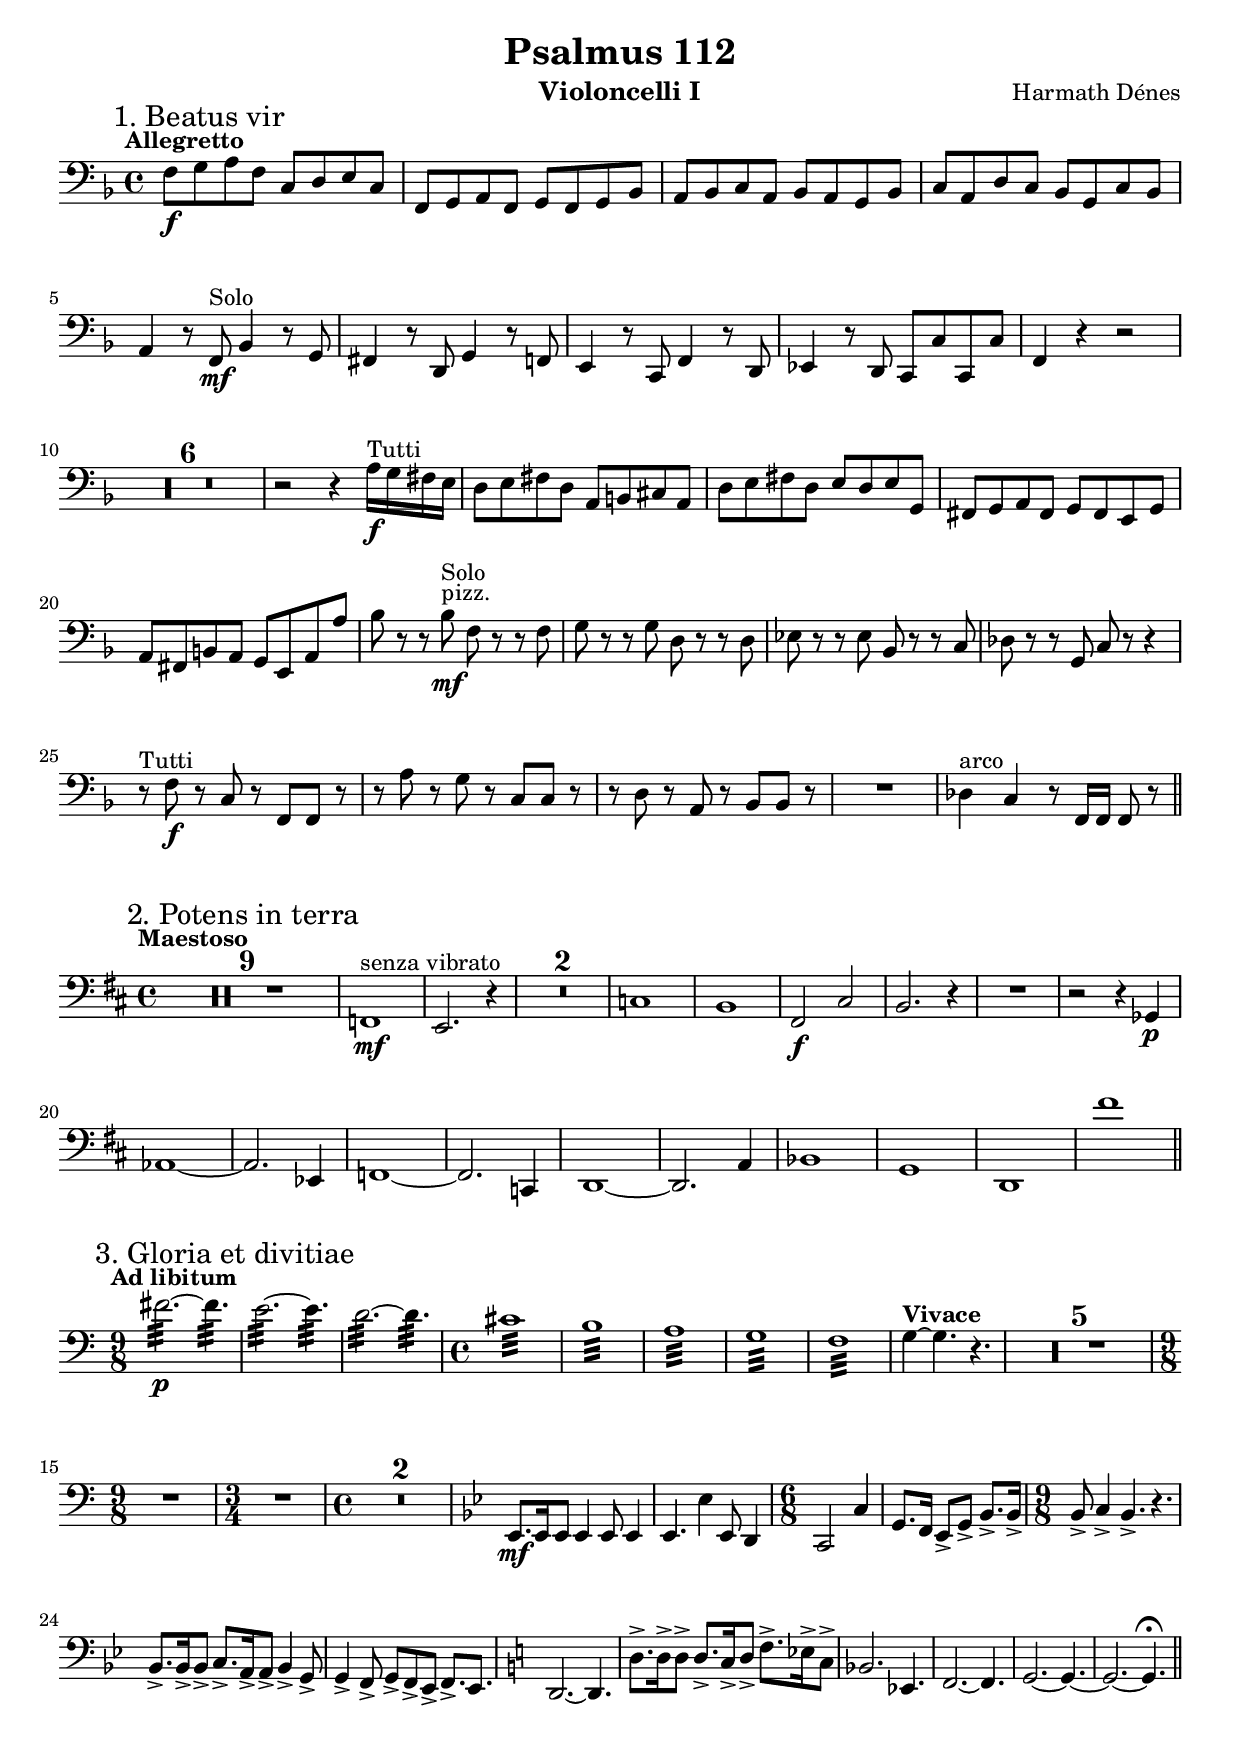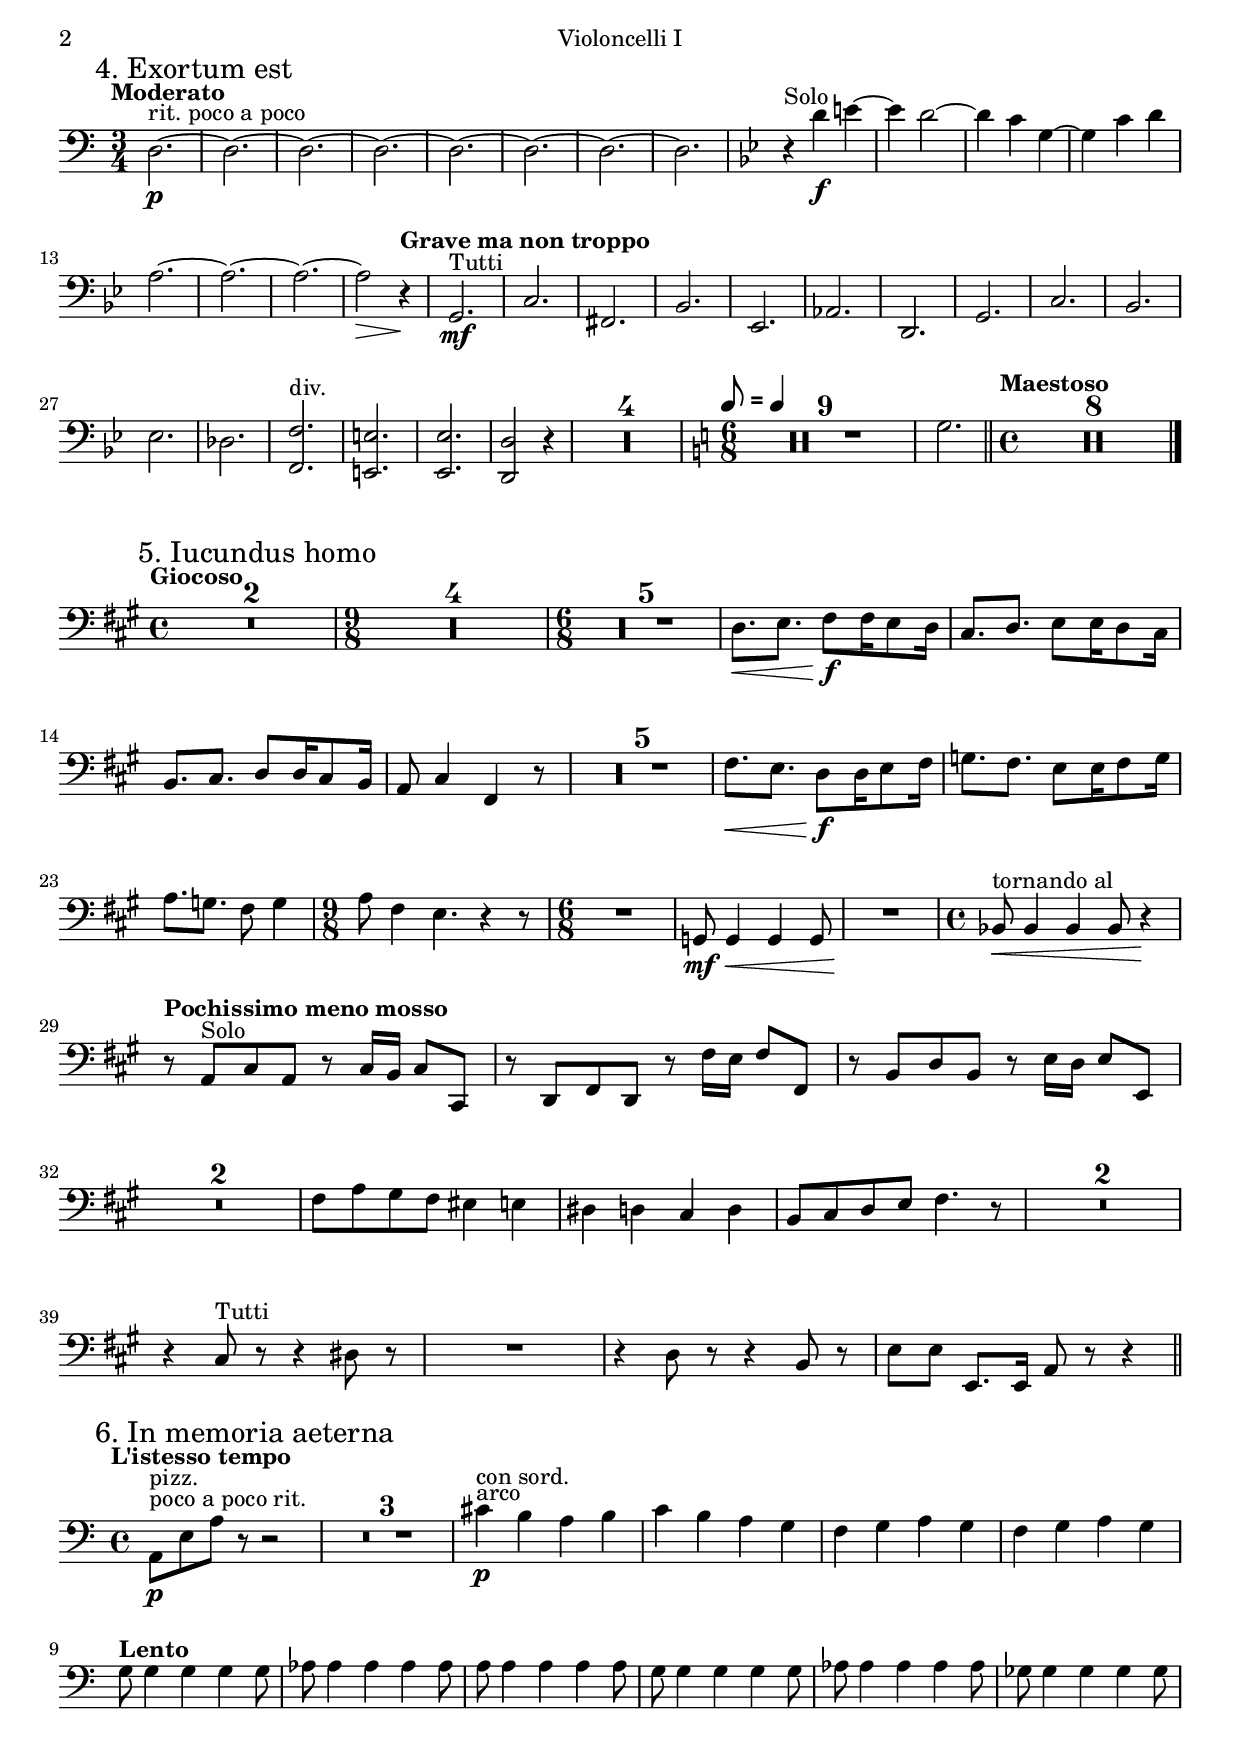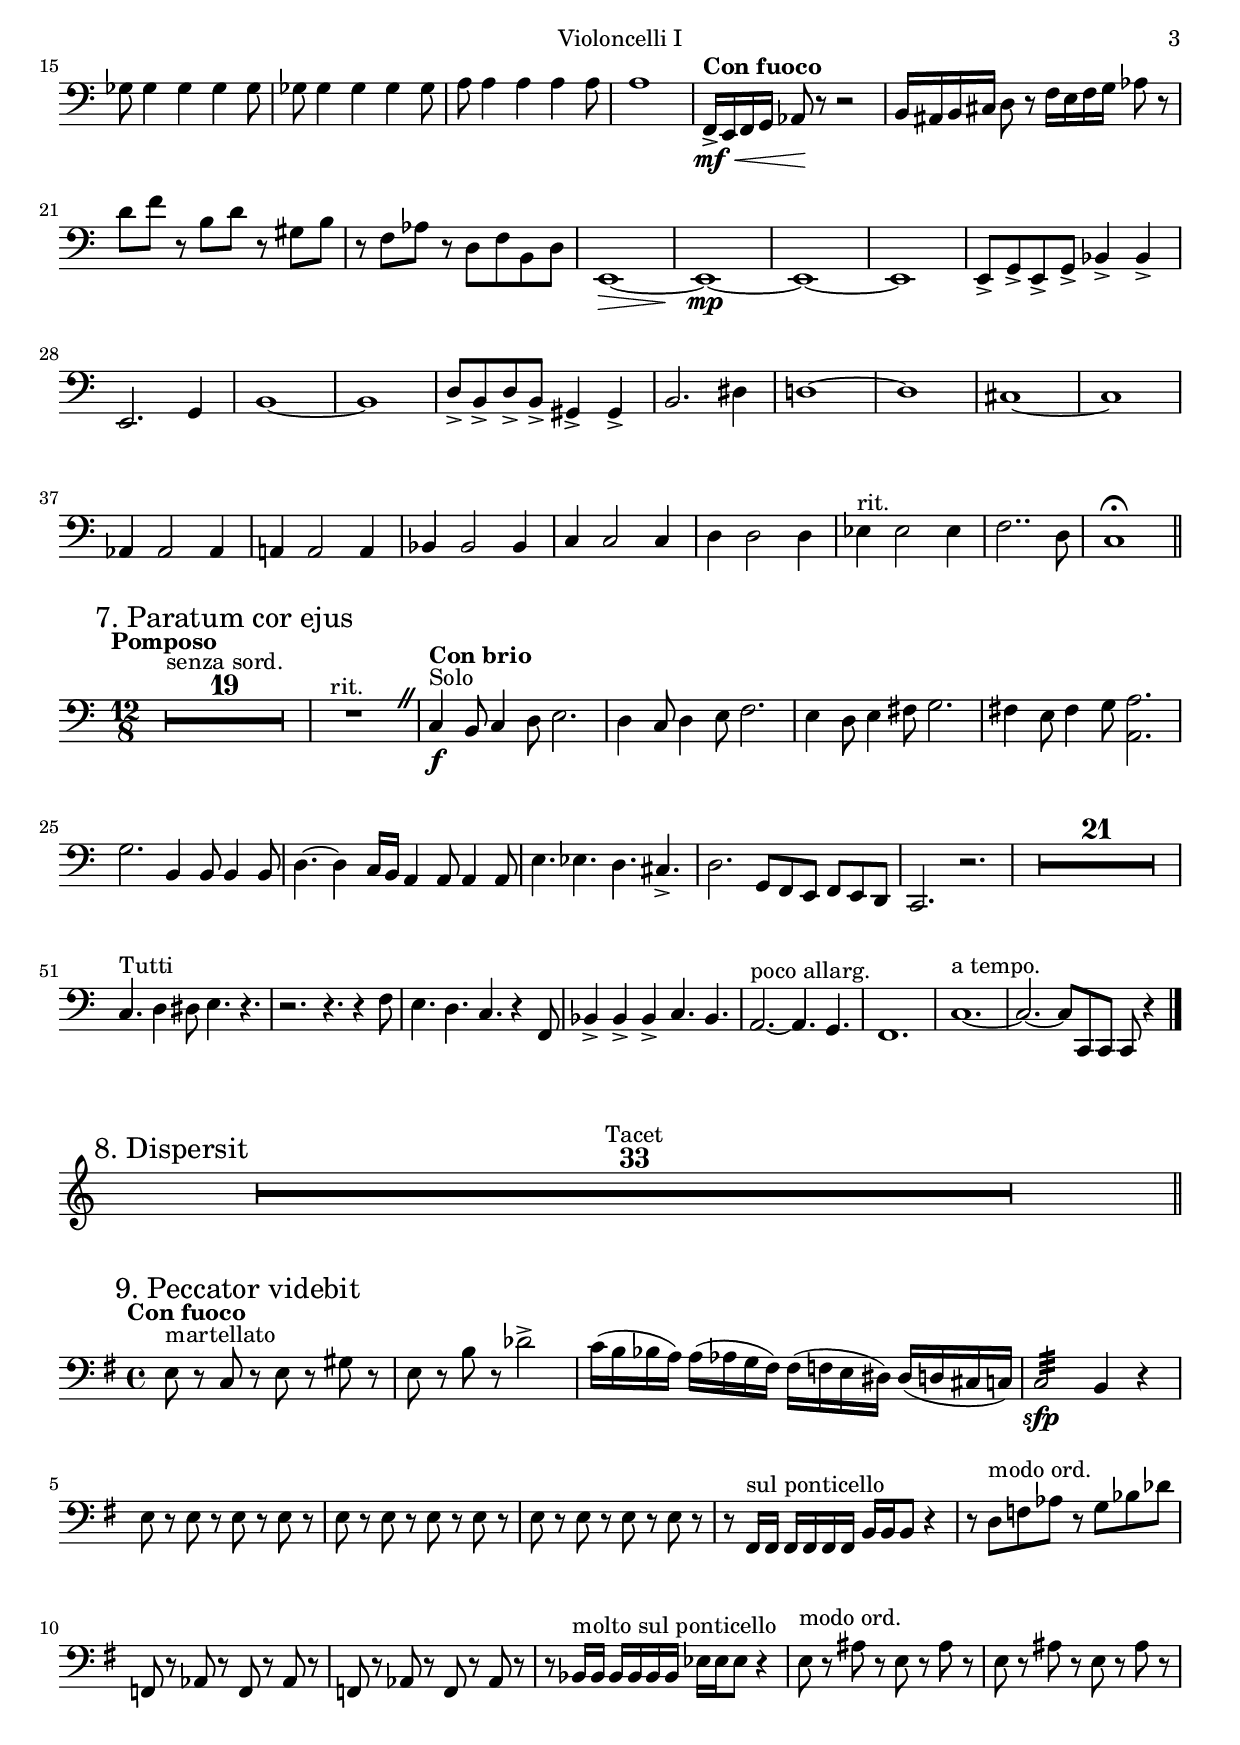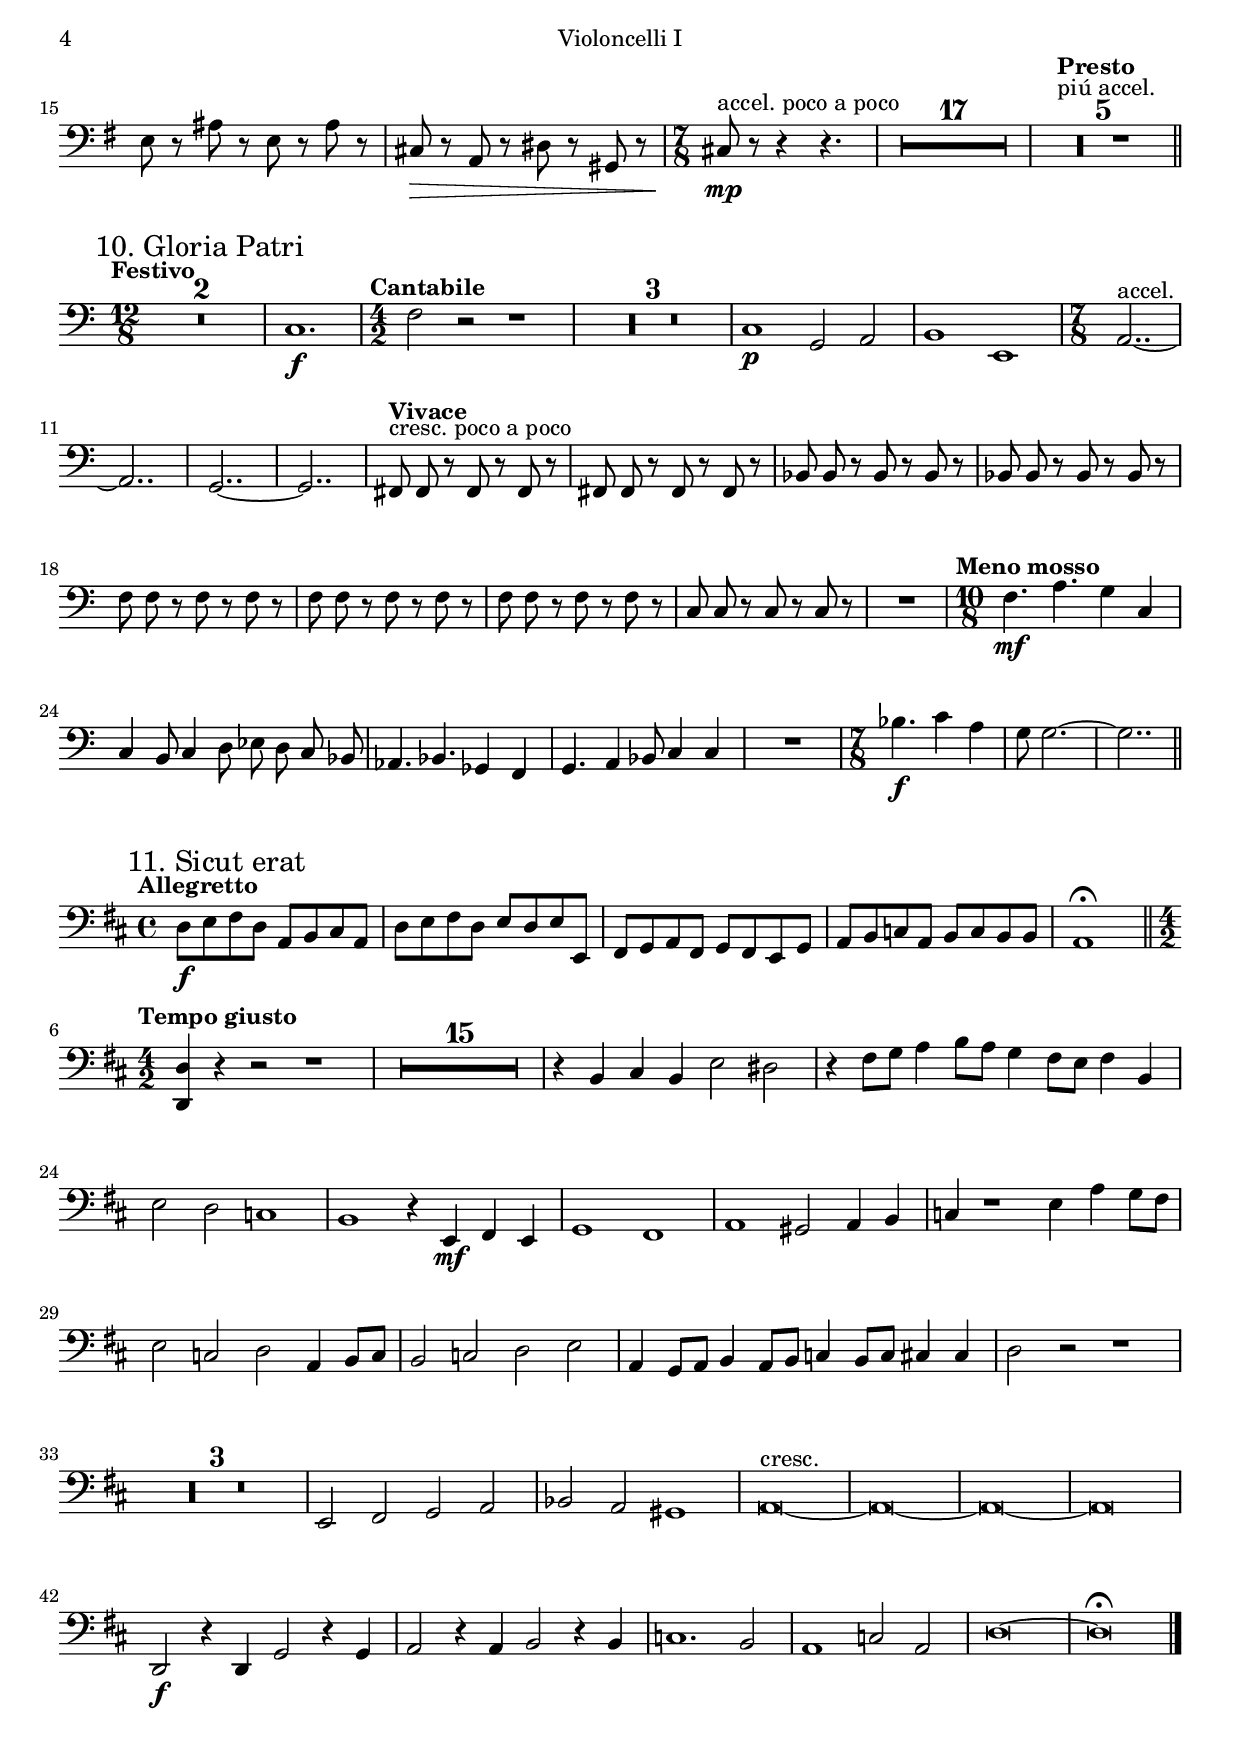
\include "Common.ily"

\header {
	instrument = "Violoncelli I"
}

\score {
	\new Staff <<
		\AGlobal
		\AVioloncelli
	>>	
}
\score {
	\new Staff <<
		\BGlobal
		\BVioloncelli
	>>	
}
\score {
	\new Staff <<
		\CGlobal
		\CVioloncelli
	>>	
}
\score {
	\new Staff <<
		\DGlobal
		\DVioloncelli
	>>	
}
\score {
	\new Staff <<
		\EGlobal
		\EVioloncelli
	>>	
}
\score {
	\new Staff <<
		\FGlobal
		\FVioloncelliI
	>>	
}
\score {
	\new Staff <<
		\GGlobal
		\GVioloncelli
	>>	
}
\score {
	\new Staff <<
		\HHeader
		\HTacet
	>>	
}
\score {
	\new Staff <<
		\IGlobal
		\IVioloncelli
	>>	
}
\score {
	\new Staff <<
		\JGlobal
		\JVioloncelli
	>>	
}
\score {
	\new Staff <<
		\KGlobal
		\KVioloncelli
	>>	
}